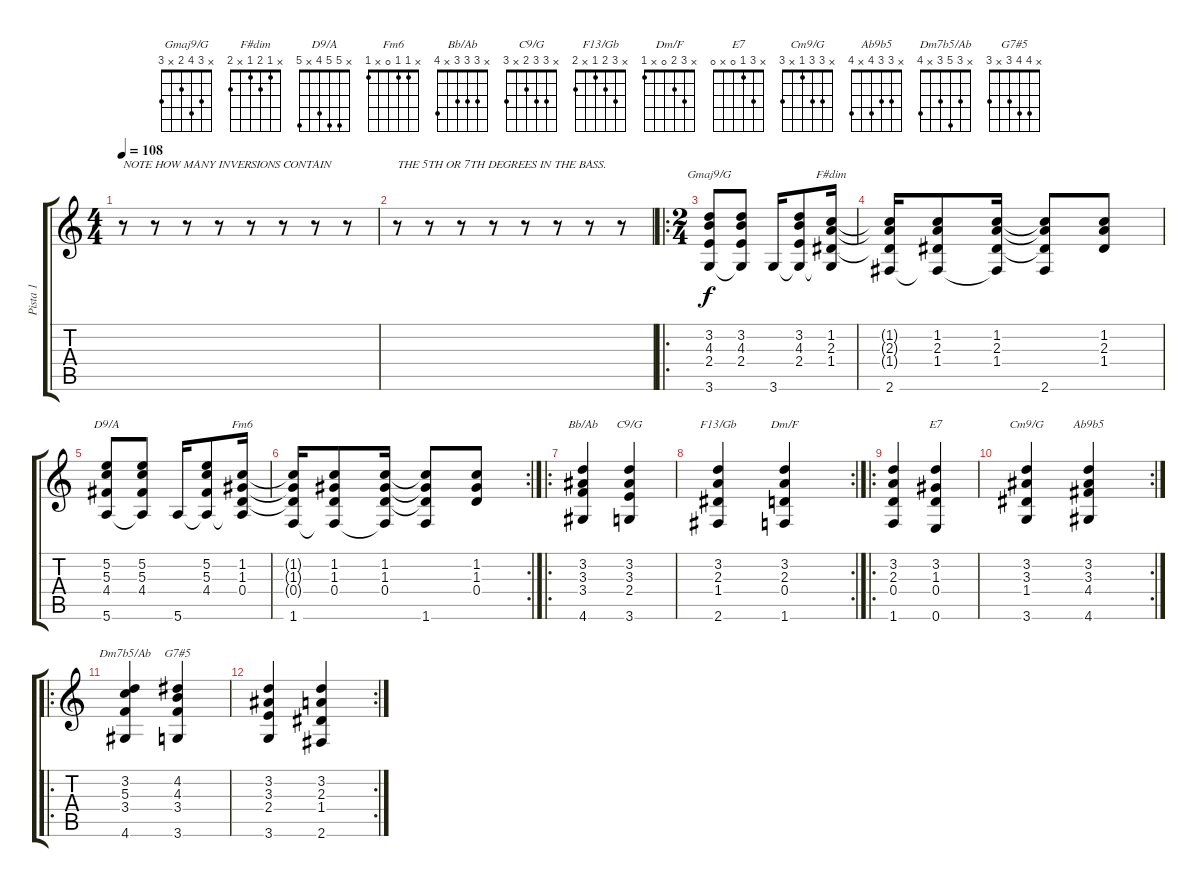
\track ("Pista 1" "Pista 1") {instrument acousticguitarnylon}
\staff {score tabs}
\tuning (E4 B3 G3 D3 A2 E2) {hide}
\chord ("Gmaj9/G" x 3 4 2 x 3)
\chord ("F#dim" x 1 2 1 x 2)
\chord ("D9/A" x 5 5 4 x 5)
\chord ("Fm6" x 1 1 0 x 1)
\chord ("Bb/Ab" x 3 3 3 x 4)
\chord ("C9/G" x 3 3 2 x 3)
\chord ("F13/Gb" x 3 2 1 x 2)
\chord ("Dm/F" x 3 2 0 x 1)
\chord ("E7" x 3 1 0 x 0)
\chord ("Cm9/G" x 3 3 1 x 3)
\chord ("Ab9b5" x 3 3 4 x 4)
\chord ("Dm7b5/Ab" x 3 5 3 x 4)
\chord ("G7#5" x 4 4 3 x 3)
\ts (4 4)
\tempo 108
\clef g2
\ks c
r.8{txt "NOTE HOW MANY INVERSIONS CONTAIN" dy f instrument acousticguitarnylon} r.8 r.8 r.8 r.8 r.8 r.8 r.8 |
r.8{txt "THE 5TH OR 7TH DEGREES IN THE BASS."} r.8 r.8 r.8 r.8 r.8 r.8 r.8 |
\ro
\ts (2 4)
(3.2 4.3 2.4 3.6).8{ch "Gmaj9/G"} (3.2 4.3 2.4 3.6{t}).8 3.6.16 (3.2 4.3 2.4 3.6{t}).8 (1.2 2.3 1.4 3.6{t}).16{ch "F#dim"} |
(1.2{t} 2.3{t} 1.4{t} 2.6).16 (1.2 2.3 1.4 2.6{t}).8 (1.2 2.3 1.4 2.6{t}).16 (1.2{t} 2.3{t} 1.4{t} 2.6).8 (1.2 2.3 1.4).8 |
(5.2 5.3 4.4 5.6).8{ch "D9/A"} (5.2 5.3 4.4 5.6{t}).8 5.6.16 (5.2 5.3 4.4 5.6{t}).8 (1.2 1.3 0.4 5.6{t}).16{ch "Fm6"} |
\rc 2
(1.2{t} 1.3{t} 0.4{t} 1.6).16 (1.2 1.3 0.4 1.6{t}).8 (1.2 1.3 0.4 1.6{t}).16 (1.2{t} 1.3{t} 0.4{t} 1.6).8 (1.2 1.3 0.4).8 |
\ro
(3.2 3.3 3.4 4.6).4{ch "Bb/Ab"} (3.2 3.3 2.4 3.6).4{ch "C9/G"} |
\rc 2
(3.2 2.3 1.4 2.6).4{ch "F13/Gb"} (3.2 2.3 0.4 1.6).4{ch "Dm/F"} |
\ro
(3.2 2.3 0.4 1.6).4 (3.2 1.3 0.4 0.6).4{ch "E7"} |
\rc 2
(3.2 3.3 1.4 3.6).4{ch "Cm9/G"} (3.2 3.3 4.4 4.6).4{ch "Ab9b5"} |
\ro
(3.2 5.3 3.4 4.6).4{ch "Dm7b5/Ab"} (4.2 4.3 3.4 3.6).4{ch "G7#5"} |
\rc 2
(3.2 3.3 2.4 3.6).4 (3.2 2.3 1.4 2.6).4
